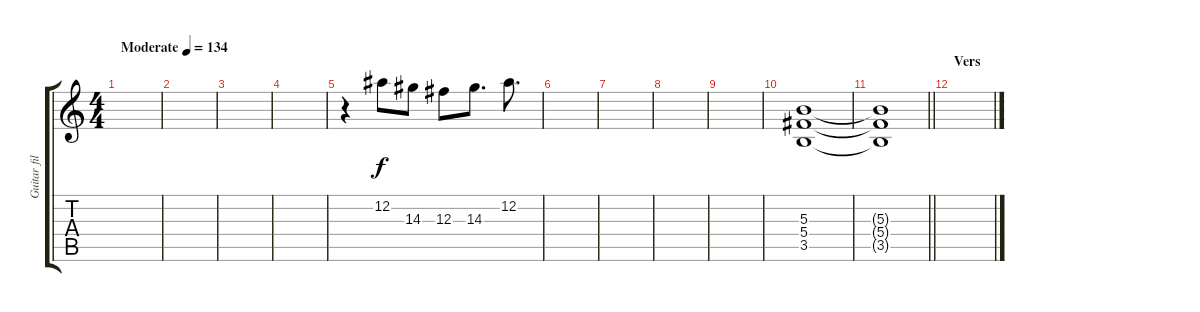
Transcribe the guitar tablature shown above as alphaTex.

\track ("Guitar fills" "Guitar fil") {instrument overdrivenguitar}
\staff {score tabs}
\tuning (Eb4 Bb3 Gb3 Db3 Ab2 Eb2) {hide}
\ts (4 4)
\tempo (134 "Moderate")
\clef g2
\ks c
|
|
|
|
r.4 12.2.8 14.3.8 12.3.8 14.3.8{d} 12.2.8{d} |
|
|
|
|
(5.3 5.4 3.5).1 |
\barLineRight lightlight
(5.3{t} 5.4{t} 3.5{t}).1 |
\section ("" "Vers")
